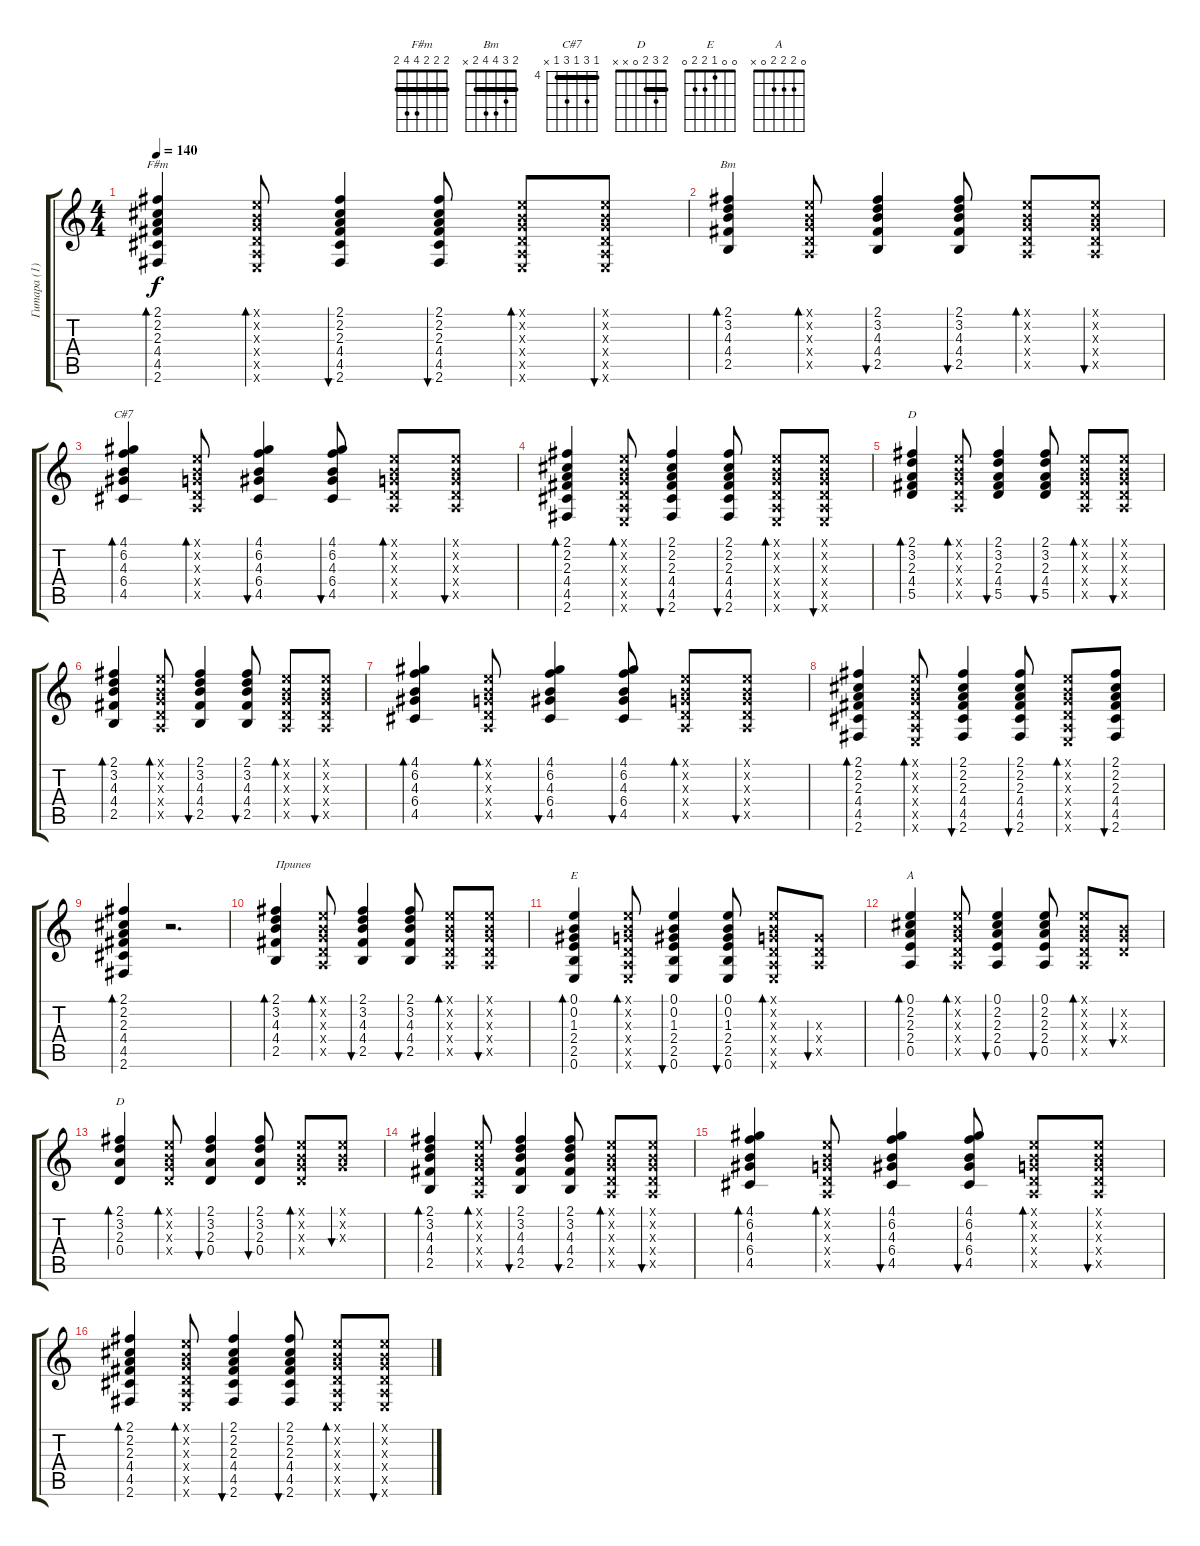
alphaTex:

\track ("Гитара (1)" "Гитара (1)") {instrument acousticguitarsteel}
\staff {score tabs}
\tuning (E4 B3 G3 D3 A2 E2) {hide}
\chord ("F#m" 2 2 2 4 4 2) {barre 2}
\chord ("Bm" 2 3 4 4 2 x) {barre 2}
\chord ("C#7" 4 6 4 6 4 x) {firstfret 4 barre 4}
\chord ("D" 2 3 2 4 5 x) {barre 2}
\chord ("E" 0 0 1 2 2 0)
\chord ("A" 0 2 2 2 0 x)
\chord ("D" 2 3 2 0 x x) {barre 2}
\ts (4 4)
\tempo 140
\clef g2
\ks c
(2.1 2.2 2.3 4.4 4.5 2.6).4{bd 60 ch "F#m" dy f} (0.1{x} 0.2{x} 0.3{x} 0.4{x} 0.5{x} 0.6{x}).8{bd 60} (2.1 2.2 2.3 4.4 4.5 2.6).4{bu 60} (2.1 2.2 2.3 4.4 4.5 2.6).8{bu 60} (0.1{x} 0.2{x} 0.3{x} 0.4{x} 0.5{x} 0.6{x}).8{bd 60} (0.1{x} 0.2{x} 0.3{x} 0.4{x} 0.5{x} 0.6{x}).8{bu 60} |
(2.1 3.2 4.3 4.4 2.5).4{bd 60 ch "Bm"} (0.1{x} 0.2{x} 0.3{x} 0.4{x} 0.5{x}).8{bd 60} (2.1 3.2 4.3 4.4 2.5).4{bu 60} (2.1 3.2 4.3 4.4 2.5).8{bu 60} (0.1{x} 0.2{x} 0.3{x} 0.4{x} 0.5{x}).8{bd 60} (0.1{x} 0.2{x} 0.3{x} 0.4{x} 0.5{x}).8{bu 60} |
(4.1 6.2 4.3 6.4 4.5).4{bd 60 ch "C#7"} (0.1{x} 0.2{x} 0.3{x} 0.4{x} 0.5{x}).8{bd 60} (4.1 6.2 4.3 6.4 4.5).4{bu 60} (4.1 6.2 4.3 6.4 4.5).8{bu 60} (0.1{x} 0.2{x} 0.3{x} 0.4{x} 0.5{x}).8{bd 60} (0.1{x} 0.2{x} 0.3{x} 0.4{x} 0.5{x}).8{bu 60} |
(2.1 2.2 2.3 4.4 4.5 2.6).4{bd 60} (0.1{x} 0.2{x} 0.3{x} 0.4{x} 0.5{x} 0.6{x}).8{bd 60} (2.1 2.2 2.3 4.4 4.5 2.6).4{bu 60} (2.1 2.2 2.3 4.4 4.5 2.6).8{bu 60} (0.1{x} 0.2{x} 0.3{x} 0.4{x} 0.5{x} 0.6{x}).8{bd 60} (0.1{x} 0.2{x} 0.3{x} 0.4{x} 0.5{x} 0.6{x}).8{bu 60} |
(2.1 3.2 2.3 4.4 5.5).4{bd 60 ch "D"} (0.1{x} 0.2{x} 0.3{x} 0.4{x} 0.5{x}).8{bd 60} (2.1 3.2 2.3 4.4 5.5).4{bu 60} (2.1 3.2 2.3 4.4 5.5).8{bu 60} (0.1{x} 0.2{x} 0.3{x} 0.4{x} 0.5{x}).8{bd 60} (0.1{x} 0.2{x} 0.3{x} 0.4{x} 0.5{x}).8{bu 60} |
(2.1 3.2 4.3 4.4 2.5).4{bd 60} (0.1{x} 0.2{x} 0.3{x} 0.4{x} 0.5{x}).8{bd 60} (2.1 3.2 4.3 4.4 2.5).4{bu 60} (2.1 3.2 4.3 4.4 2.5).8{bu 60} (0.1{x} 0.2{x} 0.3{x} 0.4{x} 0.5{x}).8{bd 60} (0.1{x} 0.2{x} 0.3{x} 0.4{x} 0.5{x}).8{bu 60} |
(4.1 6.2 4.3 6.4 4.5).4{bd 60} (0.1{x} 0.2{x} 0.3{x} 0.4{x} 0.5{x}).8{bd 60} (4.1 6.2 4.3 6.4 4.5).4{bu 60} (4.1 6.2 4.3 6.4 4.5).8{bu 60} (0.1{x} 0.2{x} 0.3{x} 0.4{x} 0.5{x}).8{bd 60} (0.1{x} 0.2{x} 0.3{x} 0.4{x} 0.5{x}).8{bu 60} |
(2.1 2.2 2.3 4.4 4.5 2.6).4{bd 60} (0.1{x} 0.2{x} 0.3{x} 0.4{x} 0.5{x} 0.6{x}).8{bd 60} (2.1 2.2 2.3 4.4 4.5 2.6).4{bu 60} (2.1 2.2 2.3 4.4 4.5 2.6).8{bu 60} (0.1{x} 0.2{x} 0.3{x} 0.4{x} 0.5{x} 0.6{x}).8{bd 60} (2.1 2.2 2.3 4.4 4.5 2.6).8{bu 60} |
(2.1 2.2 2.3 4.4 4.5 2.6).4{bd 60} r.2{d} |
(2.1 3.2 4.3 4.4 2.5).4{bd 60 txt "Припев"} (0.1{x} 0.2{x} 0.3{x} 0.4{x} 0.5{x}).8{bd 60} (2.1 3.2 4.3 4.4 2.5).4{bu 60} (2.1 3.2 4.3 4.4 2.5).8{bu 60} (0.1{x} 0.2{x} 0.3{x} 0.4{x} 0.5{x}).8{bd 60} (0.1{x} 0.2{x} 0.3{x} 0.4{x} 0.5{x}).8{bu 60} |
(0.1 0.2 1.3 2.4 2.5 0.6).4{bd 60 ch "E"} (0.1{x} 0.2{x} 0.3{x} 0.4{x} 0.5{x} 0.6{x}).8{bd 60} (0.1 0.2 1.3 2.4 2.5 0.6).4{bu 60} (0.1 0.2 1.3 2.4 2.5 0.6).8{bu 60} (0.1{x} 0.2{x} 0.3{x} 0.4{x} 0.5{x} 0.6{x}).8{bd 60} (0.3{x} 0.4{x} 0.5{x}).8{bu 60} |
(0.1 2.2 2.3 2.4 0.5).4{bd 60 ch "A"} (0.1{x} 0.2{x} 0.3{x} 0.4{x} 0.5{x}).8{bd 60} (0.1 2.2 2.3 2.4 0.5).4{bu 60} (0.1 2.2 2.3 2.4 0.5).8{bu 60} (0.1{x} 0.2{x} 0.3{x} 0.4{x} 0.5{x}).8{bd 60} (0.2{x} 0.3{x} 0.4{x}).8{bu 60} |
(2.1 3.2 2.3 0.4).4{bd 60 ch "D"} (0.1{x} 0.2{x} 0.3{x} 0.4{x}).8{bd 60} (2.1 3.2 2.3 0.4).4{bu 60} (2.1 3.2 2.3 0.4).8{bu 60} (0.1{x} 0.2{x} 0.3{x} 0.4{x}).8{bd 60} (0.1{x} 0.2{x} 0.3{x}).8{bu 60} |
(2.1 3.2 4.3 4.4 2.5).4{bd 60} (0.1{x} 0.2{x} 0.3{x} 0.4{x} 0.5{x}).8{bd 60} (2.1 3.2 4.3 4.4 2.5).4{bu 60} (2.1 3.2 4.3 4.4 2.5).8{bu 60} (0.1{x} 0.2{x} 0.3{x} 0.4{x} 0.5{x}).8{bd 60} (0.1{x} 0.2{x} 0.3{x} 0.4{x} 0.5{x}).8{bu 60} |
(4.1 6.2 4.3 6.4 4.5).4{bd 60} (0.1{x} 0.2{x} 0.3{x} 0.4{x} 0.5{x}).8{bd 60} (4.1 6.2 4.3 6.4 4.5).4{bu 60} (4.1 6.2 4.3 6.4 4.5).8{bu 60} (0.1{x} 0.2{x} 0.3{x} 0.4{x} 0.5{x}).8{bd 60} (0.1{x} 0.2{x} 0.3{x} 0.4{x} 0.5{x}).8{bu 60} |
(2.1 2.2 2.3 4.4 4.5 2.6).4{bd 60} (0.1{x} 0.2{x} 0.3{x} 0.4{x} 0.5{x} 0.6{x}).8{bd 60} (2.1 2.2 2.3 4.4 4.5 2.6).4{bu 60} (2.1 2.2 2.3 4.4 4.5 2.6).8{bu 60} (0.1{x} 0.2{x} 0.3{x} 0.4{x} 0.5{x} 0.6{x}).8{bd 60} (0.1{x} 0.2{x} 0.3{x} 0.4{x} 0.5{x} 0.6{x}).8{bu 60}
